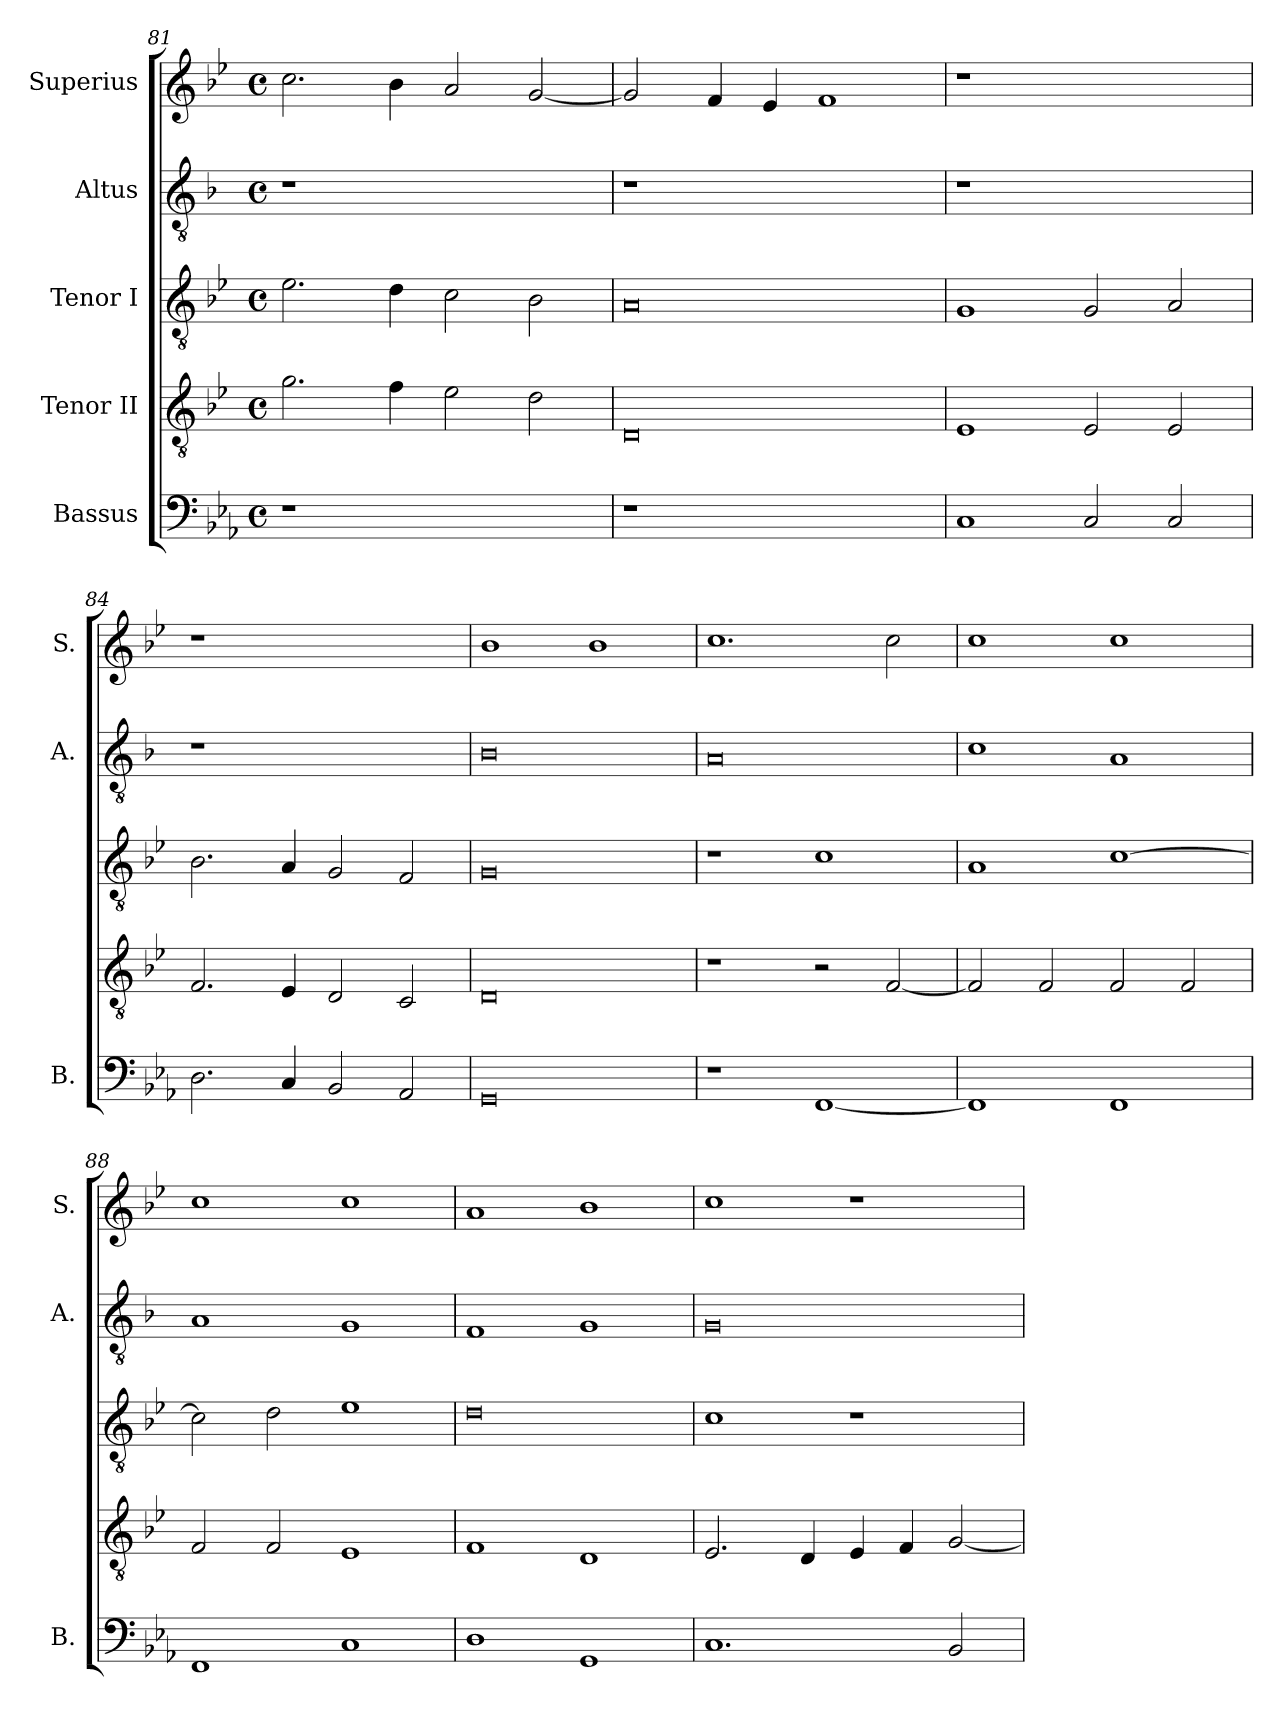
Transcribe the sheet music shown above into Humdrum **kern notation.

**kern	**kern	**kern	**kern	**kern
*part5	*part4	*part3	*part2	*part1
*staff5	*staff4	*staff3	*staff2	*staff1
*I"Bassus	*I"Tenor II	*I"Tenor I	*I"Altus	*I"Superius
*I'B.	*	*	*I'A.	*I'S.
!!LO:PB:g=z
*clefF4	*clefGv2	*clefGv2	*clefGv2	*clefG2
*	*ITrd7c12	*ITrd7c12	*ITrd7c12	*
*k[b-e-a-]	*k[b-e-]	*k[b-e-]	*k[b-]	*k[b-e-]
*E-:	*B-:	*B-:	*F:	*B-:
*M4/4	*M4/4	*M4/4	*M4/4	*M4/4
*met(c)	*met(c)	*met(c)	*met(c)	*met(c)
=81	=81	=81	=81	=81
!LO:N:vis=1	!	!	!LO:N:vis=1	!
1r	2.Gi\	2.E-i\	1r	2.cci\
.	4Fi\	4Di\	.	4b-i\
1ryy	2E-i\	2Ci\	1ryy	2ai/
.	2Di\	2BB-i\	.	[<2gi/
=82	=82	=82	=82	=82
!LO:N:vis=1	!	!	!LO:N:vis=1	!
1r	0DDi	0AAi	1r	2gi/]
.	.	.	.	4fi/
.	.	.	.	4e-i/
1ryy	.	.	1ryy	1fi
=83	=83	=83	=83	=83
!	!	!	!LO:N:vis=1	!LO:N:vis=1
1Ci	1EE-i	1GGi	1r	1r
2Ci/	2EE-i/	2GGi/	1ryy	1ryy
2Ci/	2EE-i/	2AAi/	.	.
=84	=84	=84	=84	=84
!	!	!	!LO:N:vis=1	!LO:N:vis=1
2.Di\	2.FFi/	2.BB-i\	1r	1r
4Ci/	4EE-i/	4AAi/	.	.
2BB-i/	2DDi/	2GGi/	1ryy	1ryy
2AA-i/	2CCi/	2FFi/	.	.
=85	=85	=85	=85	=85
0GGi	0DDi	0GGi	0BB-i	1b-i
.	.	.	.	1b-i
=86	=86	=86	=86	=86
1r	1r	1r	0AAi	1.cci
[<1FFi	2r	1Ci	.	.
.	[<2FFi/	.	.	2cci\
!!LO:LB:g=z
=87	=87	=87	=87	=87
1FFi]	2FFi/]	1AAi	1Ci	1cci
.	2FFi/	.	.	.
1FFi	2FFi/	[>1Ci	1AAi	1cci
.	2FFi/	.	.	.
=88	=88	=88	=88	=88
1FFi	2FFi/	2Ci\]	1AAi	1cci
.	2FFi/	2Di\	.	.
1Ci	1EE-i	1E-i	1GGi	1cci
=89	=89	=89	=89	=89
1Di	1FFi	0Di	1FFi	1ai
1GGi	1DDi	.	1GGi	1b-i
=90	=90	=90	=90	=90
1.Ci	2.EE-i/	1Ci	0GGi	1cci
.	4DDi/	.	.	.
.	4EE-i/	1r	.	1r
.	4FFi/	.	.	.
2BB-i/	[<2GGi/	.	.	.
=	=	=	=	=
*-	*-	*-	*-	*-
